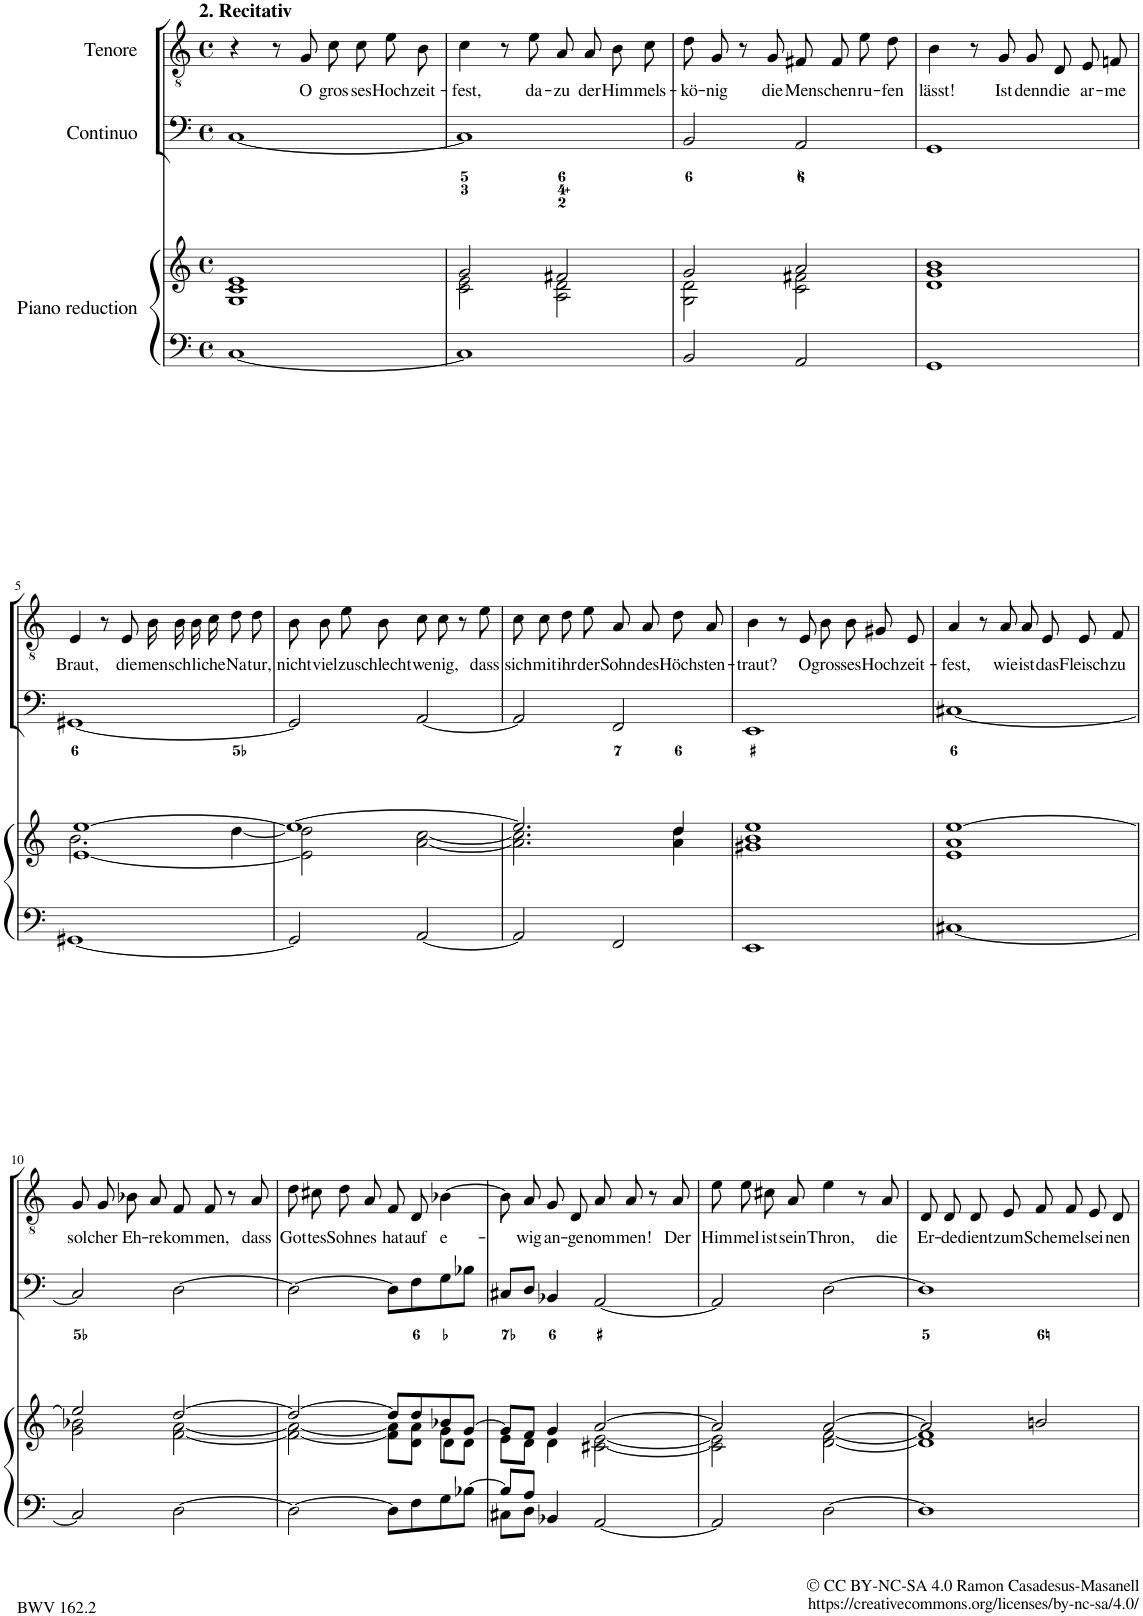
**kern	**kern	**kern	**kern	**text
*part3	*part3	*part2	*part1	*part1
*staff4	*staff3	*staff2	*staff1	*staff1
*I"Piano reduction	*	*I"Continuo	*I"Tenore	*
*I'Pno	*	*	*	*
*clefF4	*clefG2	*clefF4	*clefGv2	*
*k[]	*k[]	*k[]	*k[]	*
*M4/4	*M4/4	*M4/4	*M4/4	*
*met(c)	*met(c)	*met(c)	*met(c)	*
=1	=1	=1	=1	=1
*	*^	*	*	*
!	!	!	!	!LO:TX:a:B:t=2. Recitativ	!
[1C	1c 1e	1G	[1C	4r	.
.	.	.	.	8r	.
!	!	!	!	!	!LO:LY:b
.	.	.	.	8G/	O
!	!	!	!	!	!LO:LY:b
.	.	.	.	8c\L	gros-
!	!	!	!	!	!LO:LY:b
.	.	.	.	8c\J	-ses
!	!	!	!	!	!LO:LY:b
.	.	.	.	8e\L	Hoch-
!	!	!	!	!	!LO:LY:b
.	.	.	.	8B\J	-zeit-
=2	=2	=2	=2	=2	=2
!	!	!	!	!	!LO:LY:b
1C]	2g/	2c\ 2e\	1C]	4c\	-fest,
.	.	.	.	8r	.
!	!	!	!	!	!LO:LY:b
.	.	.	.	8e\	da-
!	!	!	!	!	!LO:LY:b
.	2f#X/	2A\ 2d\	.	8A/L	-zu
!	!	!	!	!	!LO:LY:b
.	.	.	.	8A/J	der
!	!	!	!	!	!LO:LY:b
.	.	.	.	8B\L	Him-
!	!	!	!	!	!LO:LY:b
.	.	.	.	8c\J	-mels-
=3	=3	=3	=3	=3	=3
!	!	!	!	!	!LO:LY:b
2BB/	2g/	2G\ 2d\	2BB/	8d\L	-kö-
!	!	!	!	!	!LO:LY:b
.	.	.	.	8G\J	-nig
.	.	.	.	8r	.
!	!	!	!	!	!LO:LY:b
.	.	.	.	8G/	die
!	!	!	!	!	!LO:LY:b
2AA/	2a/	2c\ 2f#X\	2AA/	8F#X/L	Men-
!	!	!	!	!	!LO:LY:b
.	.	.	.	8F#/J	-schen
!	!	!	!	!	!LO:LY:b
.	.	.	.	8e\L	ru-
!	!	!	!	!	!LO:LY:b
.	.	.	.	8d\J	-fen
*	*v	*v	*	*	*
=4	=4	=4	=4	=4
!	!	!	!	!LO:LY:b
1GG	1d 1g 1b	1GG	4B\	lässt!
.	.	.	8r	.
!	!	!	!	!LO:LY:b
.	.	.	8G/	Ist
!	!	!	!	!LO:LY:b
.	.	.	8G/L	denn
!	!	!	!	!LO:LY:b
.	.	.	8D/J	die
!	!	!	!	!LO:LY:b
.	.	.	8E/L	ar-
!	!	!	!	!LO:LY:b
.	.	.	8Fn/J	-me
!!LO:LB:g=z
=5	=5	=5	=5	=5
*	*^	*	*	*
!	!	!	!	!	!LO:LY:b
[1GG#X	[<1e [1ee	2.b\	[1GG#X	4E/	Braut,
.	.	.	.	8r	.
!	!	!	!	!	!LO:LY:b
.	.	.	.	8E/	die
!	!	!	!	!	!LO:LY:b
.	.	.	.	16B\LL	men-
!	!	!	!	!	!LO:LY:b
.	.	.	.	16B\J	-sch-
!	!	!	!	!	!LO:LY:b
.	.	.	.	16B\L	-li-
!	!	!	!	!	!LO:LY:b
.	.	.	.	16c\JJ	-che
!	!	!	!	!	!LO:LY:b
.	.	[4dd\	.	8d\L	Na-
!	!	!	!	!	!LO:LY:b
.	.	.	.	8d\J	-tur,
=6	=6	=6	=6	=6	=6
!	!	!	!	!	!LO:LY:b
2GG#/]	1ee_	2e\] 2dd\]	2GG#/]	8B\L	nicht
!	!	!	!	!	!LO:LY:b
.	.	.	.	8B\J	viel
!	!	!	!	!	!LO:LY:b
.	.	.	.	8e\L	zu
!	!	!	!	!	!LO:LY:b
.	.	.	.	8B\J	schlecht
!	!	!	!	!	!LO:LY:b
[2AA/	.	[2a\ [2cc\	[2AA/	8c\L	we-
!	!	!	!	!	!LO:LY:b
.	.	.	.	8c\J	-nig,
.	.	.	.	8r	.
!	!	!	!	!	!LO:LY:b
.	.	.	.	8e\	dass
=7	=7	=7	=7	=7	=7
!	!	!	!	!	!LO:LY:b
2AA/]	2.ee/]	2.a\] 2.cc\]	2AA/]	8c\L	sich
!	!	!	!	!	!LO:LY:b
.	.	.	.	8c\J	mit
!	!	!	!	!	!LO:LY:b
.	.	.	.	8d\L	ihr
!	!	!	!	!	!LO:LY:b
.	.	.	.	8e\J	der
!	!	!	!	!	!LO:LY:b
2FF/	.	.	2FF/	8A/L	Sohn
!	!	!	!	!	!LO:LY:b
.	.	.	.	8A/J	des
!	!	!	!	!	!LO:LY:b
.	4dd/	4a\ 4dd\	.	8d\L	Höch-
!	!	!	!	!	!LO:LY:b
.	.	.	.	8A\J	-sten-
=8	=8	=8	=8	=8	=8
!	!	!	!	!	!LO:LY:b
1EE	1ee	1g#X 1b	1EE	4B\	-traut?
.	.	.	.	8r	.
!	!	!	!	!	!LO:LY:b
.	.	.	.	8E/	O
!	!	!	!	!	!LO:LY:b
.	.	.	.	8B\L	gros-
!	!	!	!	!	!LO:LY:b
.	.	.	.	8B\J	-ses
!	!	!	!	!	!LO:LY:b
.	.	.	.	8G#X/L	Hoch-
!	!	!	!	!	!LO:LY:b
.	.	.	.	8E/J	-zeit-
=9	=9	=9	=9	=9	=9
!	!	!	!	!	!LO:LY:b
[1C#X	1a [1ee	1e	[1C#X	4A/	-fest,
.	.	.	.	8r	.
!	!	!	!	!	!LO:LY:b
.	.	.	.	8A/	wie
!	!	!	!	!	!LO:LY:b
.	.	.	.	8A/L	ist
!	!	!	!	!	!LO:LY:b
.	.	.	.	8E/J	das
!	!	!	!	!	!LO:LY:b
.	.	.	.	8E/L	Fleisch
!	!	!	!	!	!LO:LY:b
.	.	.	.	8F/J	zu
!!LO:LB:g=z
=10	=10	=10	=10	=10	=10
!	!	!	!	!	!LO:LY:b
2C#/]	2ee/]	2g\ 2b-X\	2C#/]	8G/L	sol-
!	!	!	!	!	!LO:LY:b
.	.	.	.	8G/J	-cher
!	!	!	!	!	!LO:LY:b
.	.	.	.	8B-X/L	Eh-
!	!	!	!	!	!LO:LY:b
.	.	.	.	8A/J	-re
!	!	!	!	!	!LO:LY:b
[2D\	[2dd/	[2f\ [2a\	[2D\	8F/L	kom-
!	!	!	!	!	!LO:LY:b
.	.	.	.	8F/J	-men,
.	.	.	.	8r	.
!	!	!	!	!	!LO:LY:b
.	.	.	.	8A/	dass
=11	=11	=11	=11	=11	=11
*	*	*^	*	*	*
!	!	!	!	!	!	!LO:LY:b
2D\_	2dd/_	2f\_ 2a\_	2ryy	2D\_	8d\L	Got-
!	!	!	!	!	!	!LO:LY:b
.	.	.	.	.	8c#X\J	-tes
!	!	!	!	!	!	!LO:LY:b
.	.	.	.	.	8d\L	Sohn
!	!	!	!	!	!	!LO:LY:b
.	.	.	.	.	8A\J	es
!	!	!	!	!	!	!LO:LY:b
8D\L]	8dd/L]	8f\] 8a\]L	4ryy	8D\L]	8F/L	hat
!	!	!	!	!	!	!LO:LY:b
8F\	8dd/	8d\ 8a\J	.	8F\	8D/J	auf
!	!	!	!	!	!	!LO:LY:b
8G\	8b-X/	8g\L	4d\	8G\	[4B-X\	e-
[>8B-X\J	[8g/J	8d\J	.	8B-X\J	.	.
*	*	*v	*v	*	*	*
=12	=12	=12	=12	=12	=12
*^	*	*	*	*	*
8B-/L]	8C#X\L	8g/L]	8e\L	8C#X/L	8B-/L]	.
!	!	!	!	!	!	!LO:LY:b
8A/J	8D\J	8f/J	8d\J	8D/J	8A/J	-wig
!	!	!	!	!	!	!LO:LY:b
4BB-X/	4ryy	4g/	4d\	4BB-X/	8G/L	an-
!	!	!	!	!	!	!LO:LY:b
.	.	.	.	.	8D/J	-ge-
!	!	!	!	!	!	!LO:LY:b
[<2AA/	2ryy	[2a/	[2c#X\ [2e\	[2AA/	8A/L	-nom-
!	!	!	!	!	!	!LO:LY:b
.	.	.	.	.	8A/J	-men!
.	.	.	.	.	8r	.
!	!	!	!	!	!	!LO:LY:b
.	.	.	.	.	8A/	Der
=13	=13	=13	=13	=13	=13	=13
!	!	!	!	!	!	!LO:LY:b
2AA/]	2ryy	2a/]	2c#\] 2e\]	2AA/]	8e\L	Him-
!	!	!	!	!	!	!LO:LY:b
.	.	.	.	.	8e\J	-mel
!	!	!	!	!	!	!LO:LY:b
.	.	.	.	.	8c#X\L	ist
!	!	!	!	!	!	!LO:LY:b
.	.	.	.	.	8A\J	sein
!	!	!	!	!	!	!LO:LY:b
[2D\	2ryy	[2a/	[2d\ [2f\	[2D\	4e\	Thron,
.	.	.	.	.	8r	.
!	!	!	!	!	!	!LO:LY:b
.	.	.	.	.	8A/	die
*v	*v	*	*	*	*	*
=14	=14	=14	=14	=14	=14
!	!	!	!	!	!LO:LY:b
1D]	2a/]	1d] 1f]	1D]	8D/L	Er-
!	!	!	!	!	!LO:LY:b
.	.	.	.	8D/J	-de
!	!	!	!	!	!LO:LY:b
.	.	.	.	8D/L	dient
!	!	!	!	!	!LO:LY:b
.	.	.	.	8E/J	zum
!	!	!	!	!	!LO:LY:b
.	2bn/	.	.	8F/L	Sche-
!	!	!	!	!	!LO:LY:b
.	.	.	.	8F/J	-mel
!	!	!	!	!	!LO:LY:b
.	.	.	.	8E/L	sei-
!	!	!	!	!	!LO:LY:b
.	.	.	.	8D/J	-nen
*	*v	*v	*	*	*
=	=	=	=	=
*-	*-	*-	*-	*-
